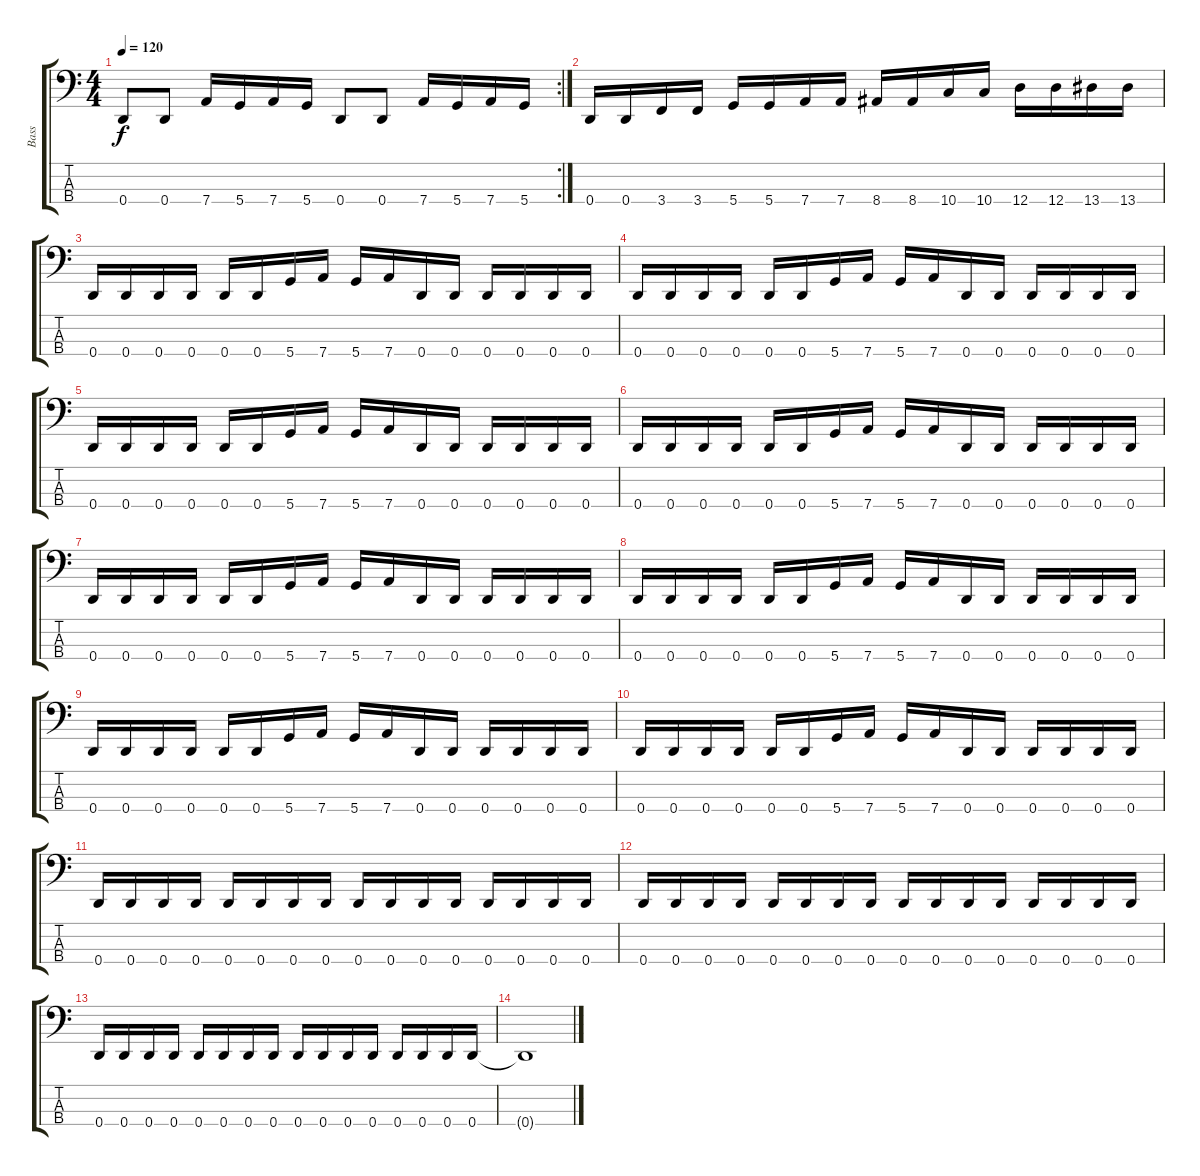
\track ("Bass" "Bass") {instrument fretlessbass}
\staff {score tabs}
\tuning (G2 D2 A1 D1) {hide}
\rc 2
\ts (4 4)
\tempo 120
\clef f4
\ks c
0.4.8{dy f} 0.4.8 7.4.16 5.4.16 7.4.16 5.4.16 0.4.8 0.4.8 7.4.16 5.4.16 7.4.16 5.4.16 |
0.4.16 0.4.16 3.4.16 3.4.16 5.4.16 5.4.16 7.4.16 7.4.16 8.4.16 8.4.16 10.4.16 10.4.16 12.4.16 12.4.16 13.4.16 13.4.16 |
0.4.16 0.4.16 0.4.16 0.4.16 0.4.16 0.4.16 5.4.16 7.4.16 5.4.16 7.4.16 0.4.16 0.4.16 0.4.16 0.4.16 0.4.16 0.4.16 |
0.4.16 0.4.16 0.4.16 0.4.16 0.4.16 0.4.16 5.4.16 7.4.16 5.4.16 7.4.16 0.4.16 0.4.16 0.4.16 0.4.16 0.4.16 0.4.16 |
0.4.16 0.4.16 0.4.16 0.4.16 0.4.16 0.4.16 5.4.16 7.4.16 5.4.16 7.4.16 0.4.16 0.4.16 0.4.16 0.4.16 0.4.16 0.4.16 |
0.4.16 0.4.16 0.4.16 0.4.16 0.4.16 0.4.16 5.4.16 7.4.16 5.4.16 7.4.16 0.4.16 0.4.16 0.4.16 0.4.16 0.4.16 0.4.16 |
0.4.16 0.4.16 0.4.16 0.4.16 0.4.16 0.4.16 5.4.16 7.4.16 5.4.16 7.4.16 0.4.16 0.4.16 0.4.16 0.4.16 0.4.16 0.4.16 |
0.4.16 0.4.16 0.4.16 0.4.16 0.4.16 0.4.16 5.4.16 7.4.16 5.4.16 7.4.16 0.4.16 0.4.16 0.4.16 0.4.16 0.4.16 0.4.16 |
0.4.16 0.4.16 0.4.16 0.4.16 0.4.16 0.4.16 5.4.16 7.4.16 5.4.16 7.4.16 0.4.16 0.4.16 0.4.16 0.4.16 0.4.16 0.4.16 |
0.4.16 0.4.16 0.4.16 0.4.16 0.4.16 0.4.16 5.4.16 7.4.16 5.4.16 7.4.16 0.4.16 0.4.16 0.4.16 0.4.16 0.4.16 0.4.16 |
0.4.16 0.4.16 0.4.16 0.4.16 0.4.16 0.4.16 0.4.16 0.4.16 0.4.16 0.4.16 0.4.16 0.4.16 0.4.16 0.4.16 0.4.16 0.4.16 |
0.4.16 0.4.16 0.4.16 0.4.16 0.4.16 0.4.16 0.4.16 0.4.16 0.4.16 0.4.16 0.4.16 0.4.16 0.4.16 0.4.16 0.4.16 0.4.16 |
0.4.16 0.4.16 0.4.16 0.4.16 0.4.16 0.4.16 0.4.16 0.4.16 0.4.16 0.4.16 0.4.16 0.4.16 0.4.16 0.4.16 0.4.16 0.4.16 |
0.4{t}.1
